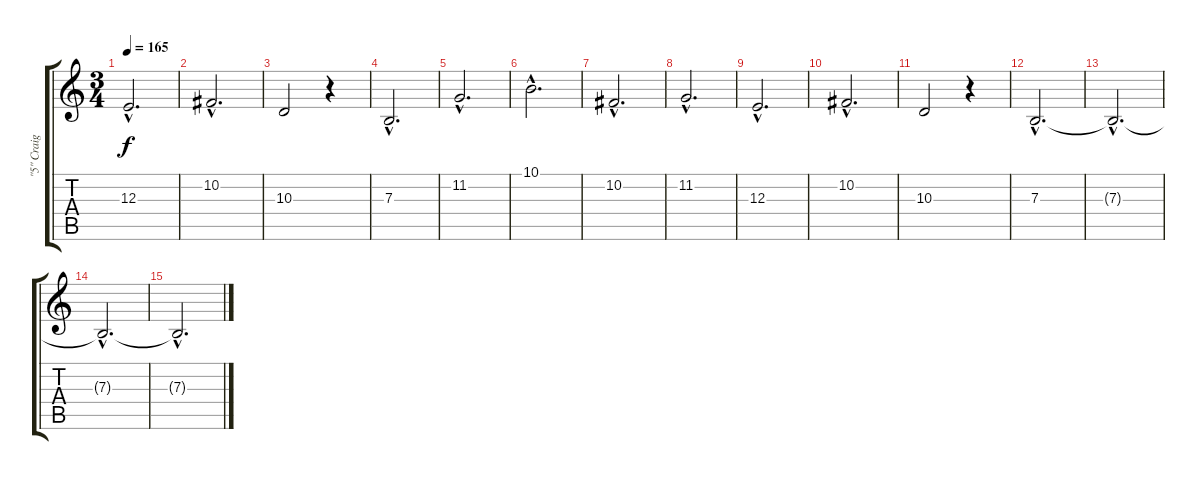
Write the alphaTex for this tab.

\track ("\"5\" Craig Jones (Sampler)" "\"5\" Craig ") {instrument sitar}
\staff {score tabs}
\tuning (Db4 Ab3 E3 B2 Gb2 B1) {hide}
\ts (3 4)
\tempo 165
\clef g2
\ks c
12.3{hac}.2{d dy f} |
10.2{hac}.2{d} |
10.3.2 r.4 |
7.3{hac}.2{d} |
11.2{hac}.2{d} |
10.1{hac}.2{d} |
10.2{hac}.2{d} |
11.2{hac}.2{d} |
12.3{hac}.2{d} |
10.2{hac}.2{d} |
10.3.2 r.4 |
7.3{hac}.2{d} |
7.3{hac t}.2{d} |
7.3{hac t}.2{d} |
7.3{hac t}.2{d}
